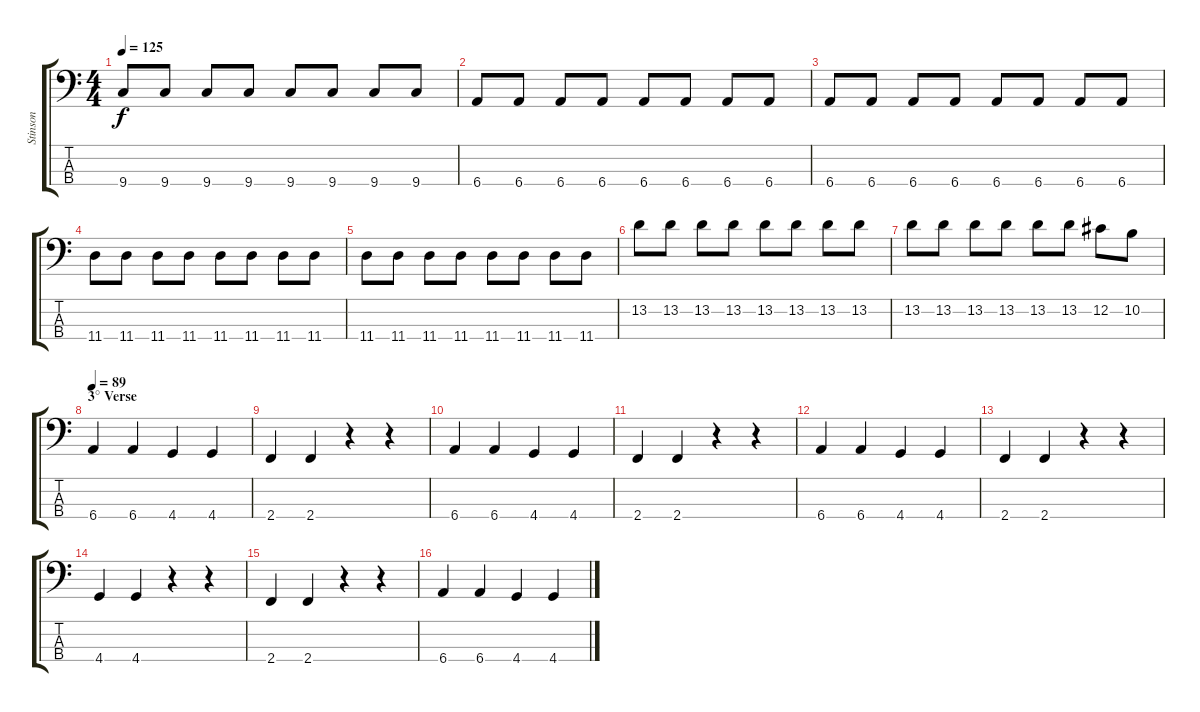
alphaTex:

\track ("Stinson" "Stinson") {instrument electricbassfinger}
\staff {score tabs}
\tuning (Gb2 Db2 Ab1 Eb1) {hide}
\ts (4 4)
\tempo 125
\clef f4
\ks c
9.4.8{dy f} 9.4.8 9.4.8 9.4.8 9.4.8 9.4.8 9.4.8 9.4.8 |
6.4.8 6.4.8 6.4.8 6.4.8 6.4.8 6.4.8 6.4.8 6.4.8 |
6.4.8 6.4.8 6.4.8 6.4.8 6.4.8 6.4.8 6.4.8 6.4.8 |
11.4.8 11.4.8 11.4.8 11.4.8 11.4.8 11.4.8 11.4.8 11.4.8 |
11.4.8 11.4.8 11.4.8 11.4.8 11.4.8 11.4.8 11.4.8 11.4.8 |
13.2.8 13.2.8 13.2.8 13.2.8 13.2.8 13.2.8 13.2.8 13.2.8 |
13.2.8 13.2.8 13.2.8 13.2.8 13.2.8 13.2.8 12.2.8 10.2.8 |
\section ("" "3° Verse")
\tempo 89
6.4.4 6.4.4 4.4.4 4.4.4 |
2.4.4 2.4.4 r.4 r.4 |
6.4.4 6.4.4 4.4.4 4.4.4 |
2.4.4 2.4.4 r.4 r.4 |
6.4.4 6.4.4 4.4.4 4.4.4 |
2.4.4 2.4.4 r.4 r.4 |
4.4.4 4.4.4 r.4 r.4 |
2.4.4 2.4.4 r.4 r.4 |
6.4.4 6.4.4 4.4.4 4.4.4
